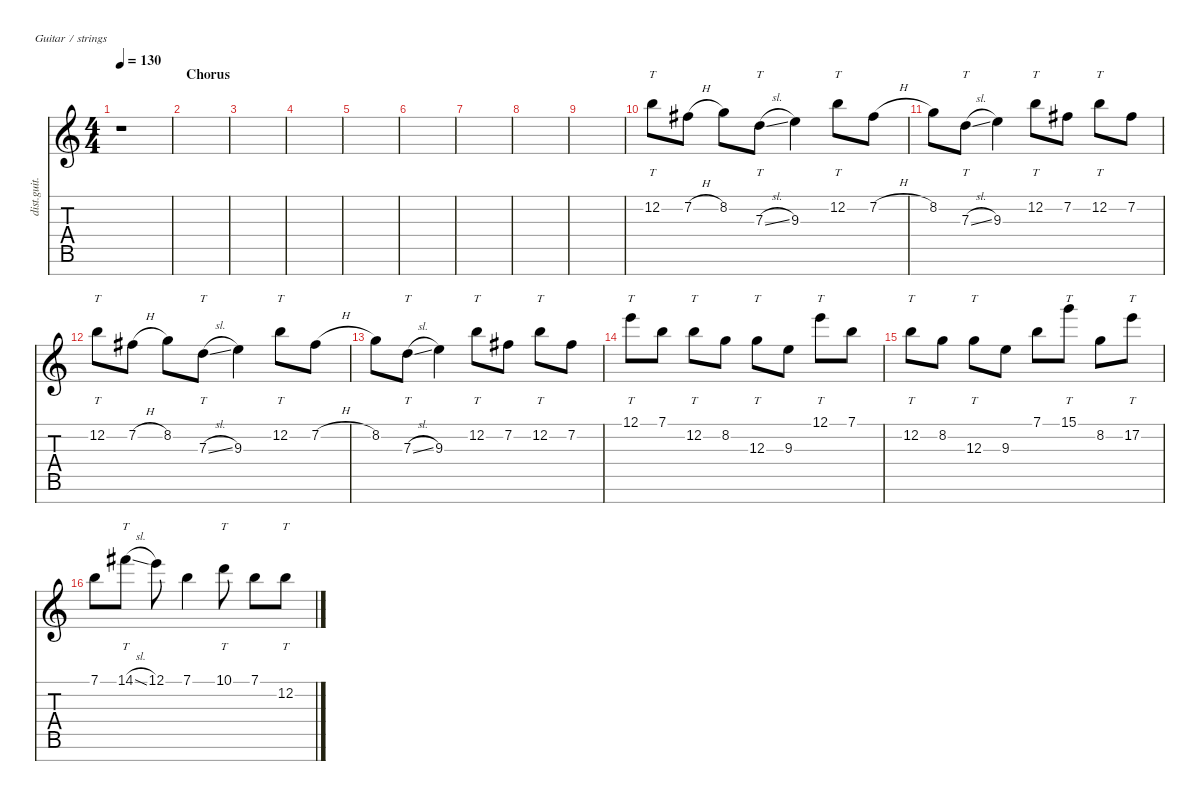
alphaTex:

\defaultSystemsLayout 4
\hideDynamics
\bracketExtendMode nobrackets
\track ("Distortion Guitar - Zoli" "dist.guit.") {instrument distortionguitar}
\staff {score tabs}
\tuning (E4 B3 G3 D3 A2 E2 B1)
\ts (4 4)
\tempo 130
\clef g2
\ks c
r.1{dy mf} |
\section ("" "Chorus")
|
|
|
|
|
|
|
|
12.2.8{tt} 7.2{h acc #}.8 8.2.8 7.3{sl}.8{tt} 9.3.4 12.2.8{tt} 7.2{h acc #}.8 |
8.2.8 7.3{sl}.8{tt} 9.3.4 12.2.8{tt} 7.2{acc #}.8 12.2.8{tt} 7.2{acc #}.8 |
12.2.8{tt} 7.2{h acc #}.8 8.2.8 7.3{sl}.8{tt} 9.3.4 12.2.8{tt} 7.2{h acc #}.8 |
8.2.8 7.3{sl}.8{tt} 9.3.4 12.2.8{tt} 7.2{acc #}.8 12.2.8{tt} 7.2{acc #}.8 |
12.1.8{tt} 7.1.8 12.2.8{tt} 8.2.8 12.3.8{tt} 9.3.8 12.1.8{tt} 7.1.8 |
12.2.8{tt} 8.2.8 12.3.8{tt} 9.3.8 7.1.8 15.1.8{tt} 8.2.8 17.2.8{tt} |
7.1.8 14.1{sl acc #}.8{tt} 12.1.8 7.1.4 10.1.8{tt} 7.1.8 12.2.8{tt}
